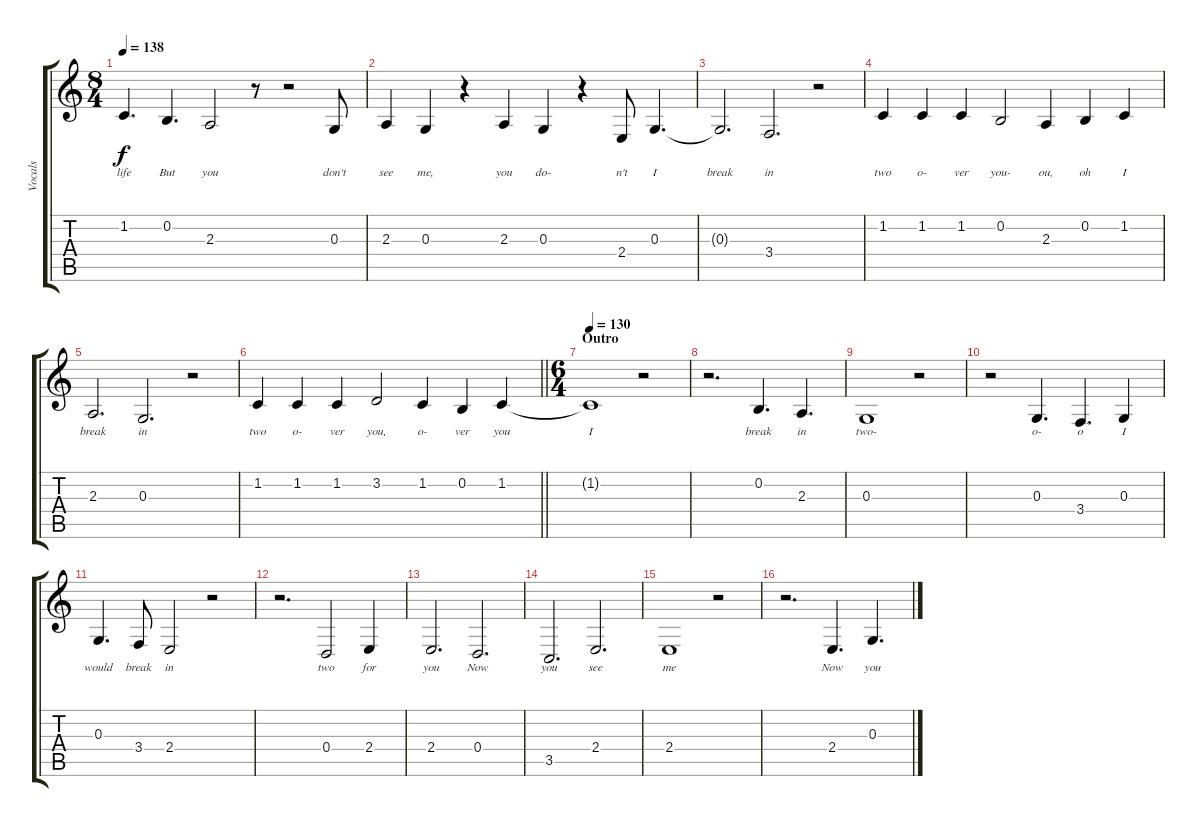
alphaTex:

\track ("Vocals" "Vocals") {instrument violin}
\staff {score tabs}
\tuning (E4 B3 G3 D3 A2 E2) {hide}
\ts (8 4)
\tempo 138
\clef g2
\ks c
1.2.4{d lyrics (0 "life") lyrics (1 "") lyrics (2 "") lyrics (3 "") lyrics (4 "") dy f} 0.2.4{d lyrics (0 "But") lyrics (1 "") lyrics (2 "") lyrics (3 "") lyrics (4 "")} 2.3.2{lyrics (0 "you") lyrics (1 "") lyrics (2 "") lyrics (3 "") lyrics (4 "")} r.8 r.2 0.3.8{lyrics (0 "don't") lyrics (1 "") lyrics (2 "") lyrics (3 "") lyrics (4 "")} |
2.3.4{lyrics (0 "see") lyrics (1 "") lyrics (2 "") lyrics (3 "") lyrics (4 "")} 0.3.4{lyrics (0 "me,") lyrics (1 "") lyrics (2 "") lyrics (3 "") lyrics (4 "")} r.4 2.3.4{lyrics (0 "you") lyrics (1 "") lyrics (2 "") lyrics (3 "") lyrics (4 "")} 0.3.4{lyrics (0 "do-") lyrics (1 "") lyrics (2 "") lyrics (3 "") lyrics (4 "")} r.4 2.4.8{lyrics (0 "n't") lyrics (1 "") lyrics (2 "") lyrics (3 "") lyrics (4 "")} 0.3.4{d lyrics (0 "I") lyrics (1 "") lyrics (2 "") lyrics (3 "") lyrics (4 "")} |
0.3{t}.2{d lyrics (0 "break") lyrics (1 "") lyrics (2 "") lyrics (3 "") lyrics (4 "")} 3.4.2{d lyrics (0 "in") lyrics (1 "") lyrics (2 "") lyrics (3 "") lyrics (4 "")} r.2 |
1.2.4{lyrics (0 "two") lyrics (1 "") lyrics (2 "") lyrics (3 "") lyrics (4 "")} 1.2.4{lyrics (0 "o-") lyrics (1 "") lyrics (2 "") lyrics (3 "") lyrics (4 "")} 1.2.4{lyrics (0 "ver") lyrics (1 "") lyrics (2 "") lyrics (3 "") lyrics (4 "")} 0.2.2{lyrics (0 "you-") lyrics (1 "") lyrics (2 "") lyrics (3 "") lyrics (4 "")} 2.3.4{lyrics (0 "ou,") lyrics (1 "") lyrics (2 "") lyrics (3 "") lyrics (4 "")} 0.2.4{lyrics (0 "oh") lyrics (1 "") lyrics (2 "") lyrics (3 "") lyrics (4 "")} 1.2.4{lyrics (0 "I") lyrics (1 "") lyrics (2 "") lyrics (3 "") lyrics (4 "")} |
2.3.2{d lyrics (0 "break") lyrics (1 "") lyrics (2 "") lyrics (3 "") lyrics (4 "")} 0.3.2{d lyrics (0 "in") lyrics (1 "") lyrics (2 "") lyrics (3 "") lyrics (4 "")} r.2 |
\barLineRight lightlight
1.2.4{lyrics (0 "two") lyrics (1 "") lyrics (2 "") lyrics (3 "") lyrics (4 "")} 1.2.4{lyrics (0 "o-") lyrics (1 "") lyrics (2 "") lyrics (3 "") lyrics (4 "")} 1.2.4{lyrics (0 "ver") lyrics (1 "") lyrics (2 "") lyrics (3 "") lyrics (4 "")} 3.2.2{lyrics (0 "you,") lyrics (1 "") lyrics (2 "") lyrics (3 "") lyrics (4 "")} 1.2.4{lyrics (0 "o-") lyrics (1 "") lyrics (2 "") lyrics (3 "") lyrics (4 "")} 0.2.4{lyrics (0 "ver") lyrics (1 "") lyrics (2 "") lyrics (3 "") lyrics (4 "")} 1.2.4{lyrics (0 "you") lyrics (1 "") lyrics (2 "") lyrics (3 "") lyrics (4 "")} |
\ts (6 4)
\section ("" "Outro")
\tempo 130
1.2{t}.1{lyrics (0 "I") lyrics (1 "") lyrics (2 "") lyrics (3 "") lyrics (4 "")} r.2 |
r.2{d} 0.2.4{d lyrics (0 "break") lyrics (1 "") lyrics (2 "") lyrics (3 "") lyrics (4 "")} 2.3.4{d lyrics (0 "in") lyrics (1 "") lyrics (2 "") lyrics (3 "") lyrics (4 "")} |
0.3.1{lyrics (0 "two-") lyrics (1 "") lyrics (2 "") lyrics (3 "") lyrics (4 "")} r.2 |
r.2 0.3.4{d lyrics (0 "o-") lyrics (1 "") lyrics (2 "") lyrics (3 "") lyrics (4 "")} 3.4.4{d lyrics (0 "o") lyrics (1 "") lyrics (2 "") lyrics (3 "") lyrics (4 "")} 0.3.4{lyrics (0 "I") lyrics (1 "") lyrics (2 "") lyrics (3 "") lyrics (4 "")} |
0.3.4{d lyrics (0 "would") lyrics (1 "") lyrics (2 "") lyrics (3 "") lyrics (4 "")} 3.4.8{lyrics (0 "break") lyrics (1 "") lyrics (2 "") lyrics (3 "") lyrics (4 "")} 2.4.2{lyrics (0 "in") lyrics (1 "") lyrics (2 "") lyrics (3 "") lyrics (4 "")} r.2 |
r.2{d} 0.4.2{lyrics (0 "two") lyrics (1 "") lyrics (2 "") lyrics (3 "") lyrics (4 "")} 2.4.4{lyrics (0 "for") lyrics (1 "") lyrics (2 "") lyrics (3 "") lyrics (4 "")} |
2.4.2{d lyrics (0 "you") lyrics (1 "") lyrics (2 "") lyrics (3 "") lyrics (4 "")} 0.4.2{d lyrics (0 "Now") lyrics (1 "") lyrics (2 "") lyrics (3 "") lyrics (4 "")} |
3.5.2{d lyrics (0 "you") lyrics (1 "") lyrics (2 "") lyrics (3 "") lyrics (4 "")} 2.4.2{d lyrics (0 "see") lyrics (1 "") lyrics (2 "") lyrics (3 "") lyrics (4 "")} |
2.4.1{lyrics (0 "me") lyrics (1 "") lyrics (2 "") lyrics (3 "") lyrics (4 "")} r.2 |
r.2{d} 2.4.4{d lyrics (0 "Now") lyrics (1 "") lyrics (2 "") lyrics (3 "") lyrics (4 "")} 0.3.4{d lyrics (0 "you") lyrics (1 "") lyrics (2 "") lyrics (3 "") lyrics (4 "")}
